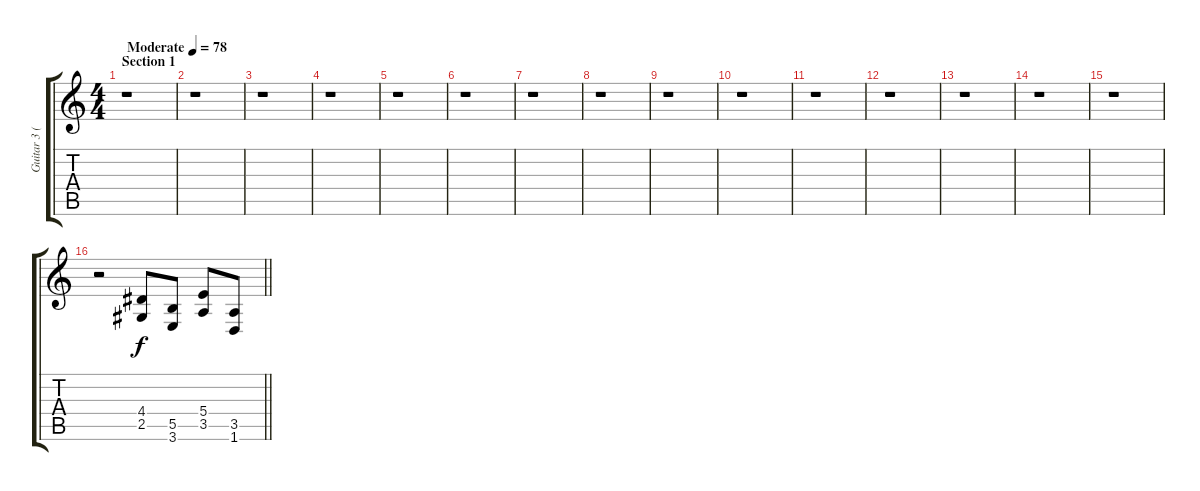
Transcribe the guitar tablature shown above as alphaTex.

\track ("Guitar 3 (Distortion)" "Guitar 3 (") {instrument distortionguitar}
\staff {score tabs}
\tuning (Db4 Ab3 E3 B2 Gb2 Db2) {hide}
\ts (4 4)
\section ("" "Section 1")
\tempo (78 "Moderate")
\clef g2
\ks c
r.1{dy f instrument distortionguitar} |
r.1 |
r.1 |
r.1 |
r.1 |
r.1 |
r.1 |
r.1 |
r.1 |
r.1 |
r.1 |
r.1 |
r.1 |
r.1 |
r.1 |
\barLineRight lightlight
r.2 (4.4 2.5).8 (5.5 3.6).8 (5.4 3.5).8 (3.5 1.6).8
